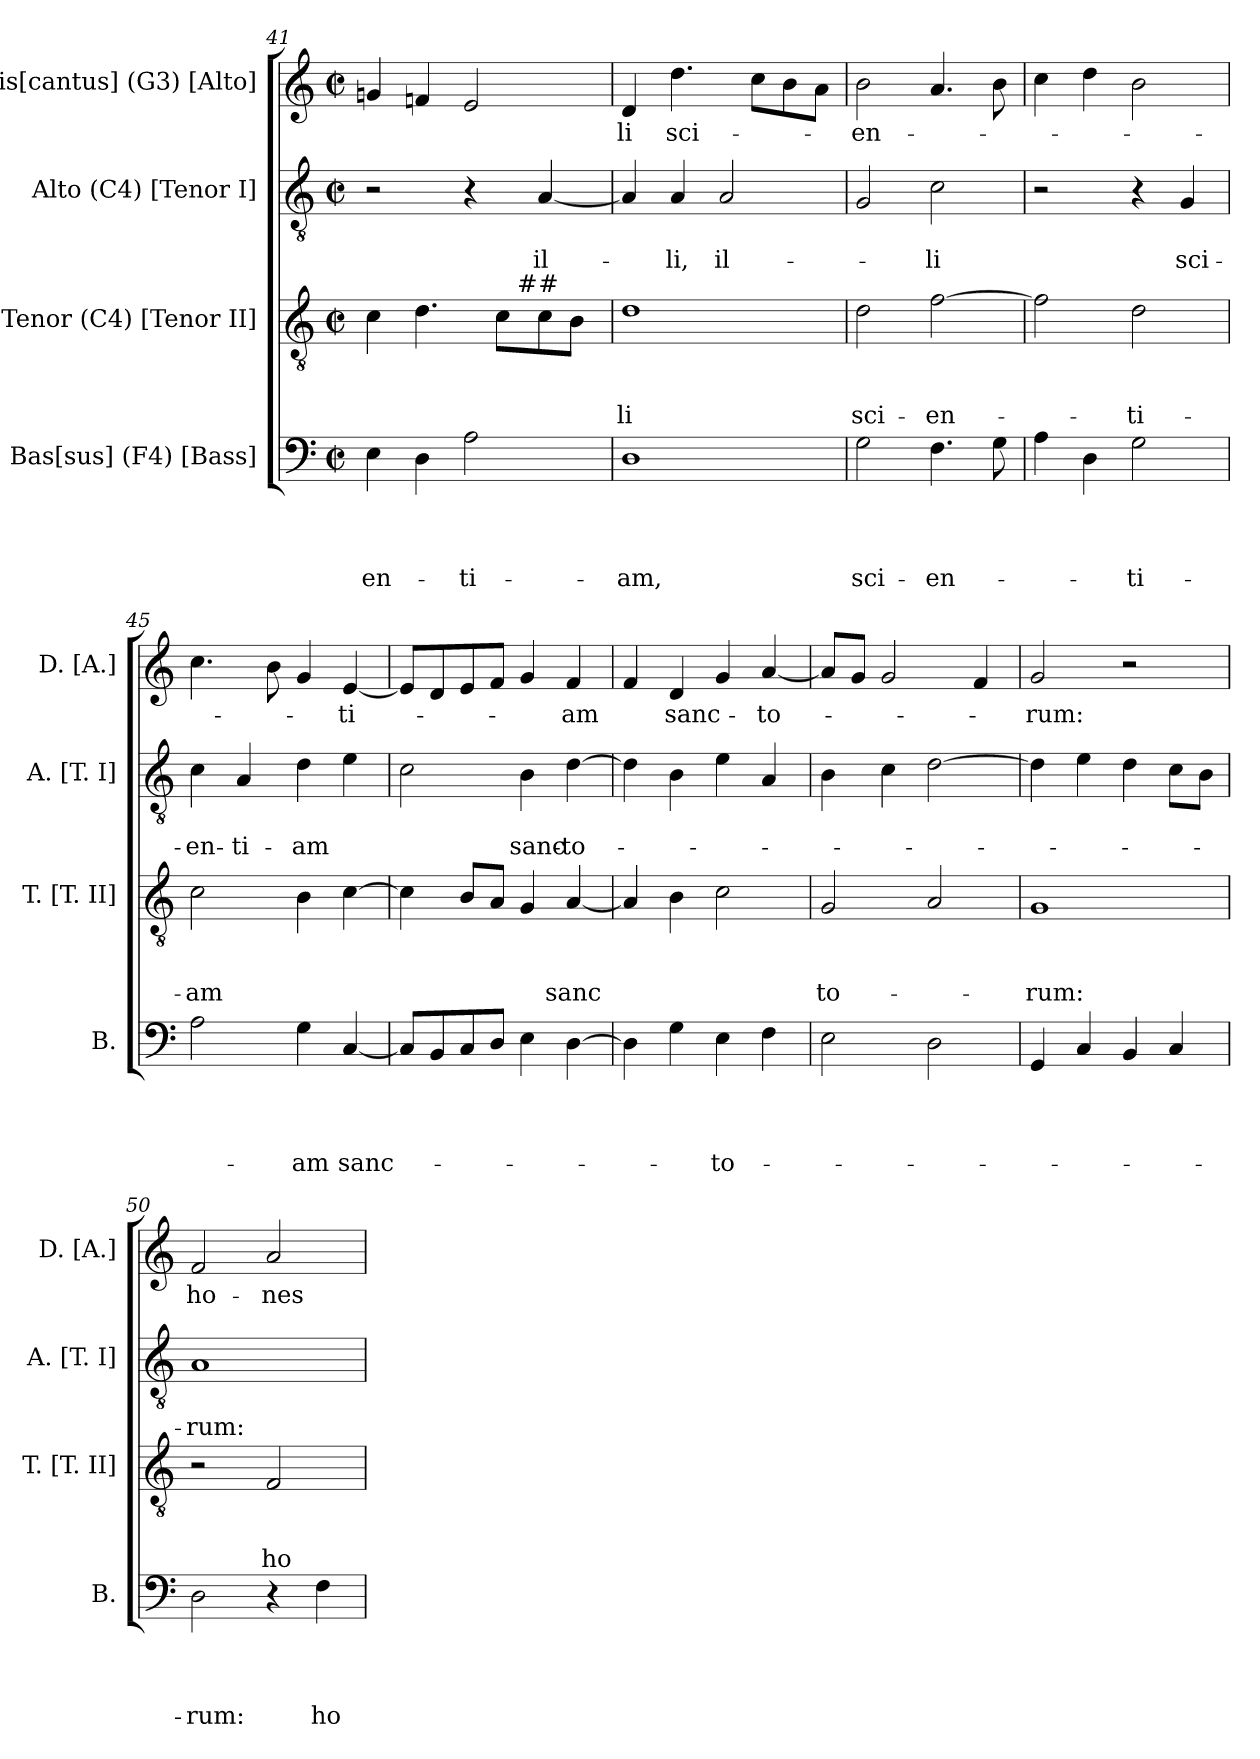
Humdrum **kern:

**kern	**text	**text	**text	**text	**kern	**text	**text	**text	**kern	**text	**text	**kern	**text
*part4	*part4	*part4	*part4	*part4	*part3	*part3	*part3	*part3	*part2	*part2	*part2	*part1	*part1
*staff4	*staff4	*staff4	*staff4	*staff4	*staff3	*staff3	*staff3	*staff3	*staff2	*staff2	*staff2	*staff1	*staff1
*I"Bas[sus] (F4) [Bass]	*	*	*	*	*I"Tenor (C4) [Tenor II]	*	*	*	*I"Alto (C4) [Tenor I]	*	*	*I"Dis[cantus] (G3) [Alto]	*
*I'B.	*	*	*	*	*I'T. [T. II]	*	*	*	*I'A. [T. I]	*	*	*I'D. [A.]	*
*clefF4	*	*	*	*	*clefGv2	*	*	*	*clefGv2	*	*	*clefG2	*
*k[]	*	*	*	*	*k[]	*	*	*	*k[]	*	*	*k[]	*
*C:	*	*	*	*	*C:	*	*	*	*C:	*	*	*C:	*
*M2/2	*	*	*	*	*M2/2	*	*	*	*M2/2	*	*	*M2/2	*
*met(c|)	*	*	*	*	*met(c|)	*	*	*	*met(c|)	*	*	*met(c|)	*
=41	=41	=41	=41	=41	=41	=41	=41	=41	=41	=41	=41	=41	=41
!	!	!	!	!LO:LY:b	!	!	!	!	!	!	!	!	!
*	*	*	*	*	*^	*	*	*	*	*	*	*	*
4E\	.	.	.	-en-	4c\	2ryy	.	.	.	2r	.	.	4gn/	.
4D\	.	.	.	.	4.d\	.	.	.	.	.	.	.	4fn/	.
!	!	!	!	!LO:LY:b	!	!	!	!	!	!	!	!	!	!
2A\	.	.	.	-ti-	.	8.ryy	.	.	.	4r	.	.	2e/	.
.	.	.	.	.	8c\L	.	.	.	.	.	.	.	.	.
!	!	!	!	!	!	!LO:TX:a:t=#	!	!	!	!	!	!	!	!
.	.	.	.	.	.	4ryy	.	.	.	.	.	.	.	.
!	!	!	!	!	!LO:TX:a:t=#	!	!	!	!	!	!	!	!	!
!	!	!	!	!	!	!	!	!	!	!	!	!LO:LY:b	!	!
.	.	.	.	.	8c\	.	.	.	.	[<4A/	.	il-	.	.
.	.	.	.	.	8B\J	.	.	.	.	.	.	.	.	.
.	.	.	.	.	.	16ryy	.	.	.	.	.	.	.	.
=42	=42	=42	=42	=42	=42	=42	=42	=42	=42	=42	=42	=42	=42	=42
!	!	!	!	!LO:LY:b	!	!	!	!	!LO:LY:b	!	!	!	!	!LO:LY:b
*	*	*	*	*	*v	*v	*	*	*	*	*	*	*	*
1D	.	.	.	-am,	1d	.	.	-li	4A/]	.	.	4d/	-li
!	!	!	!	!	!	!	!	!	!	!	!LO:LY:b	!	!LO:LY:b
.	.	.	.	.	.	.	.	.	4A/	.	-li,	4.dd\	sci-
!	!	!	!	!	!	!	!	!	!	!	!LO:LY:b	!	!
.	.	.	.	.	.	.	.	.	2A/	.	il-	.	.
.	.	.	.	.	.	.	.	.	.	.	.	8cc\L	.
.	.	.	.	.	.	.	.	.	.	.	.	8b\	.
.	.	.	.	.	.	.	.	.	.	.	.	8a\J	.
=43	=43	=43	=43	=43	=43	=43	=43	=43	=43	=43	=43	=43	=43
!	!	!	!	!LO:LY:b	!	!	!	!LO:LY:b	!	!	!	!	!LO:LY:b
2G\	.	.	.	sci-	2d\	.	.	sci-	2G/	.	.	2b\	-en-
!	!	!	!	!LO:LY:b	!	!	!	!LO:LY:b	!	!	!LO:LY:b	!	!
4.F\	.	.	.	-en-	[>2f\	.	.	-en-	2c\	.	-li	4.a/	.
8G\	.	.	.	.	.	.	.	.	.	.	.	8b\	.
=44	=44	=44	=44	=44	=44	=44	=44	=44	=44	=44	=44	=44	=44
4A\	.	.	.	.	2f\]	.	.	.	2r	.	.	4cc\	.
4D\	.	.	.	.	.	.	.	.	.	.	.	4dd\	.
!	!	!	!	!LO:LY:b	!	!	!	!LO:LY:b	!	!	!	!	!
2G\	.	.	.	-ti-	2d\	.	.	-ti-	4r	.	.	2b\	.
!	!	!	!	!	!	!	!	!	!	!	!LO:LY:b	!	!
.	.	.	.	.	.	.	.	.	4G/	.	sci-	.	.
=45	=45	=45	=45	=45	=45	=45	=45	=45	=45	=45	=45	=45	=45
!	!	!	!	!	!	!	!	!LO:LY:b	!	!	!LO:LY:b	!	!
2A\	.	.	.	.	2c\	.	.	-am	4c\	.	-en-	4.cc\	.
!	!	!	!	!	!	!	!	!	!	!	!LO:LY:b	!	!
.	.	.	.	.	.	.	.	.	4A/	.	-ti-	.	.
.	.	.	.	.	.	.	.	.	.	.	.	8b\	.
!	!	!	!	!LO:LY:b	!	!	!	!	!	!	!LO:LY:b	!	!
4G\	.	.	.	-am	4B\	.	.	.	4d\	.	-am	4g/	.
!	!	!	!	!LO:LY:b	!	!	!	!	!	!	!	!	!LO:LY:b
[<4C/	.	.	.	sanc-	[>4c\	.	.	.	4e\	.	.	[<4e/	-ti-
=46	=46	=46	=46	=46	=46	=46	=46	=46	=46	=46	=46	=46	=46
8C/L]	.	.	.	.	4c\]	.	.	.	2c\	.	.	8e/L]	.
8BB/	.	.	.	.	.	.	.	.	.	.	.	8d/	.
8C/	.	.	.	.	8B/L	.	.	.	.	.	.	8e/	.
8D/J	.	.	.	.	8A/J	.	.	.	.	.	.	8f/J	.
!	!	!	!	!	!	!	!	!	!	!	!LO:LY:b	!	!
4E\	.	.	.	.	4G/	.	.	.	4B\	.	sanc-	4g/	.
!	!	!	!	!	!	!	!	!LO:LY:b	!	!	!LO:LY:b:rj	!	!LO:LY:b
[>4D\	.	.	.	.	[>4A/	.	.	sanc	[>4d\	.	-to-	4f/	-am
!!LO:PB:g=z
=47	=47	=47	=47	=47	=47	=47	=47	=47	=47	=47	=47	=47	=47
4D\]	.	.	.	.	4A/]	.	.	.	4d\]	.	.	4f/	.
!	!	!	!	!	!	!	!	!	!	!	!	!	!LO:LY:b
4G\	.	.	.	.	4B\	.	.	.	4B\	.	.	4d/	sanc-
!	!	!	!	!LO:LY:b	!	!	!	!	!	!	!	!	!
4E\	.	.	.	-to-	2c\	.	.	.	4e\	.	.	4g/	.
!	!	!	!	!	!	!	!	!	!	!	!	!	!LO:LY:b
4F\	.	.	.	.	.	.	.	.	4A/	.	.	[<4a/	-to-
=48	=48	=48	=48	=48	=48	=48	=48	=48	=48	=48	=48	=48	=48
!	!	!	!	!	!	!	!	!LO:LY:b	!	!	!	!	!
2E\	.	.	.	.	2G/	.	.	to-	4B\	.	.	8a/L]	.
.	.	.	.	.	.	.	.	.	.	.	.	8g/J	.
.	.	.	.	.	.	.	.	.	4c\	.	.	2g/	.
2D\	.	.	.	.	2A/	.	.	.	[>2d\	.	.	.	.
.	.	.	.	.	.	.	.	.	.	.	.	4f/	.
=49	=49	=49	=49	=49	=49	=49	=49	=49	=49	=49	=49	=49	=49
!	!	!	!	!	!	!	!	!LO:LY:b	!	!	!	!	!LO:LY:b
4GG/	.	.	.	.	1G	.	.	-rum:	4d\]	.	.	2g/	-rum:
4C/	.	.	.	.	.	.	.	.	4e\	.	.	.	.
4BB/	.	.	.	.	.	.	.	.	4d\	.	.	2r	.
4C/	.	.	.	.	.	.	.	.	8c\L	.	.	.	.
.	.	.	.	.	.	.	.	.	8B\J	.	.	.	.
=50	=50	=50	=50	=50	=50	=50	=50	=50	=50	=50	=50	=50	=50
!	!	!	!	!LO:LY:b	!	!	!	!	!	!	!LO:LY:b	!	!LO:LY:b
2D\	.	.	.	-rum:	2r	.	.	.	1A	.	-rum:	2f/	ho-
!	!	!	!	!	!	!	!	!LO:LY:b	!	!	!	!	!LO:LY:b
4r	.	.	.	.	2F/	.	.	ho-	.	.	.	2a/	-nes-
!	!	!	!	!LO:LY:b	!	!	!	!	!	!	!	!	!
4F\	.	.	.	ho-	.	.	.	.	.	.	.	.	.
=	=	=	=	=	=	=	=	=	=	=	=	=	=
*-	*-	*-	*-	*-	*-	*-	*-	*-	*-	*-	*-	*-	*-
